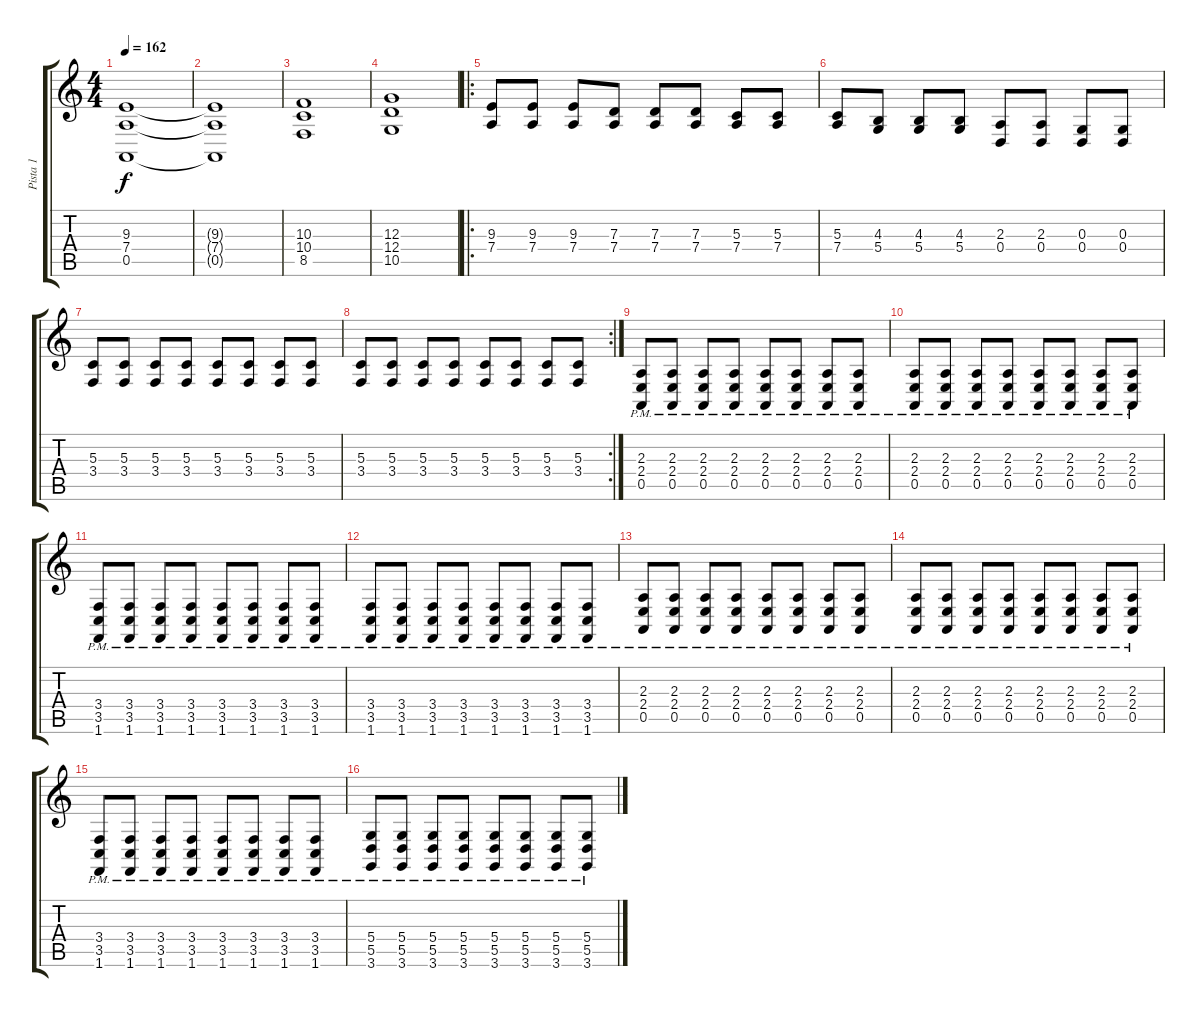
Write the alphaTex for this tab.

\track ("Pista 1" "Pista 1") {instrument lead5charang}
\staff {score tabs}
\tuning (E4 B3 G3 D3 A2 E2) {hide}
\ts (4 4)
\tempo 162
\clef g2
\ks c
(9.3 7.4 0.5).1{dy f} |
(9.3{t} 7.4{t} 0.5{t}).1 |
(10.3 10.4 8.5).1 |
(12.3 12.4 10.5).1 |
\ro
(9.3 7.4).8 (9.3 7.4).8 (9.3 7.4).8 (7.3 7.4).8 (7.3 7.4).8 (7.3 7.4).8 (5.3 7.4).8 (5.3 7.4).8 |
(5.3 7.4).8 (4.3 5.4).8 (4.3 5.4).8 (4.3 5.4).8 (2.3 0.4).8 (2.3 0.4).8 (0.3 0.4).8 (0.3 0.4).8 |
(5.3 3.4).8 (5.3 3.4).8 (5.3 3.4).8 (5.3 3.4).8 (5.3 3.4).8 (5.3 3.4).8 (5.3 3.4).8 (5.3 3.4).8 |
\rc 2
(5.3 3.4).8 (5.3 3.4).8 (5.3 3.4).8 (5.3 3.4).8 (5.3 3.4).8 (5.3 3.4).8 (5.3 3.4).8 (5.3 3.4).8 |
(2.3{pm} 2.4{pm} 0.5{pm}).8 (2.3{pm} 2.4{pm} 0.5{pm}).8 (2.3{pm} 2.4{pm} 0.5{pm}).8 (2.3{pm} 2.4{pm} 0.5{pm}).8 (2.3{pm} 2.4{pm} 0.5{pm}).8 (2.3{pm} 2.4{pm} 0.5{pm}).8 (2.3{pm} 2.4{pm} 0.5{pm}).8 (2.3{pm} 2.4{pm} 0.5{pm}).8 |
(2.3{pm} 2.4{pm} 0.5{pm}).8 (2.3{pm} 2.4{pm} 0.5{pm}).8 (2.3{pm} 2.4{pm} 0.5{pm}).8 (2.3{pm} 2.4{pm} 0.5{pm}).8 (2.3{pm} 2.4{pm} 0.5{pm}).8 (2.3{pm} 2.4{pm} 0.5{pm}).8 (2.3{pm} 2.4{pm} 0.5{pm}).8 (2.3{pm} 2.4{pm} 0.5{pm}).8 |
(3.4{pm} 3.5{pm} 1.6{pm}).8 (3.4{pm} 3.5{pm} 1.6{pm}).8 (3.4{pm} 3.5{pm} 1.6{pm}).8 (3.4{pm} 3.5{pm} 1.6{pm}).8 (3.4{pm} 3.5{pm} 1.6{pm}).8 (3.4{pm} 3.5{pm} 1.6{pm}).8 (3.4{pm} 3.5{pm} 1.6{pm}).8 (3.4{pm} 3.5{pm} 1.6{pm}).8 |
(3.4{pm} 3.5{pm} 1.6{pm}).8 (3.4{pm} 3.5{pm} 1.6{pm}).8 (3.4{pm} 3.5{pm} 1.6{pm}).8 (3.4{pm} 3.5{pm} 1.6{pm}).8 (3.4{pm} 3.5{pm} 1.6{pm}).8 (3.4{pm} 3.5{pm} 1.6{pm}).8 (3.4{pm} 3.5{pm} 1.6{pm}).8 (3.4{pm} 3.5{pm} 1.6{pm}).8 |
(2.3{pm} 2.4{pm} 0.5{pm}).8 (2.3{pm} 2.4{pm} 0.5{pm}).8 (2.3{pm} 2.4{pm} 0.5{pm}).8 (2.3{pm} 2.4{pm} 0.5{pm}).8 (2.3{pm} 2.4{pm} 0.5{pm}).8 (2.3{pm} 2.4{pm} 0.5{pm}).8 (2.3{pm} 2.4{pm} 0.5{pm}).8 (2.3{pm} 2.4{pm} 0.5{pm}).8 |
(2.3{pm} 2.4{pm} 0.5{pm}).8 (2.3{pm} 2.4{pm} 0.5{pm}).8 (2.3{pm} 2.4{pm} 0.5{pm}).8 (2.3{pm} 2.4{pm} 0.5{pm}).8 (2.3{pm} 2.4{pm} 0.5{pm}).8 (2.3{pm} 2.4{pm} 0.5{pm}).8 (2.3{pm} 2.4{pm} 0.5{pm}).8 (2.3{pm} 2.4{pm} 0.5{pm}).8 |
(3.4{pm} 3.5{pm} 1.6{pm}).8 (3.4{pm} 3.5{pm} 1.6{pm}).8 (3.4{pm} 3.5{pm} 1.6{pm}).8 (3.4{pm} 3.5{pm} 1.6{pm}).8 (3.4{pm} 3.5{pm} 1.6{pm}).8 (3.4{pm} 3.5{pm} 1.6{pm}).8 (3.4{pm} 3.5{pm} 1.6{pm}).8 (3.4{pm} 3.5{pm} 1.6{pm}).8 |
(5.4{pm} 5.5{pm} 3.6{pm}).8 (5.4{pm} 5.5{pm} 3.6{pm}).8 (5.4{pm} 5.5{pm} 3.6{pm}).8 (5.4{pm} 5.5{pm} 3.6{pm}).8 (5.4{pm} 5.5{pm} 3.6{pm}).8 (5.4{pm} 5.5{pm} 3.6{pm}).8 (5.4{pm} 5.5{pm} 3.6{pm}).8 (5.4{pm} 5.5{pm} 3.6{pm}).8
